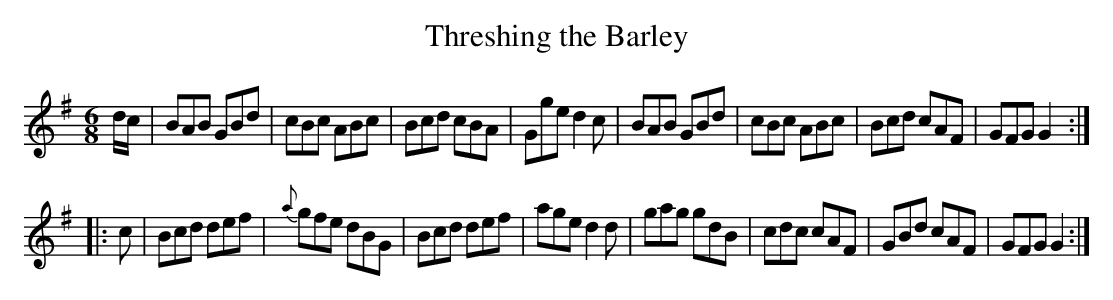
X:1
T: Threshing the Barley
M: 6/8
L: 1/8
K: G
d/c/ |\
BAB GBd | cBc ABc | Bcd cBA | Gge d2c |\
BAB GBd | cBc ABc | Bcd cAF | GFG G2 :|
|: c |\
Bcd def | {a}gfe dBG | Bcd def | age d2d |\
gag gdB | cdc cAF | GBd cAF | GFG G2 :|
